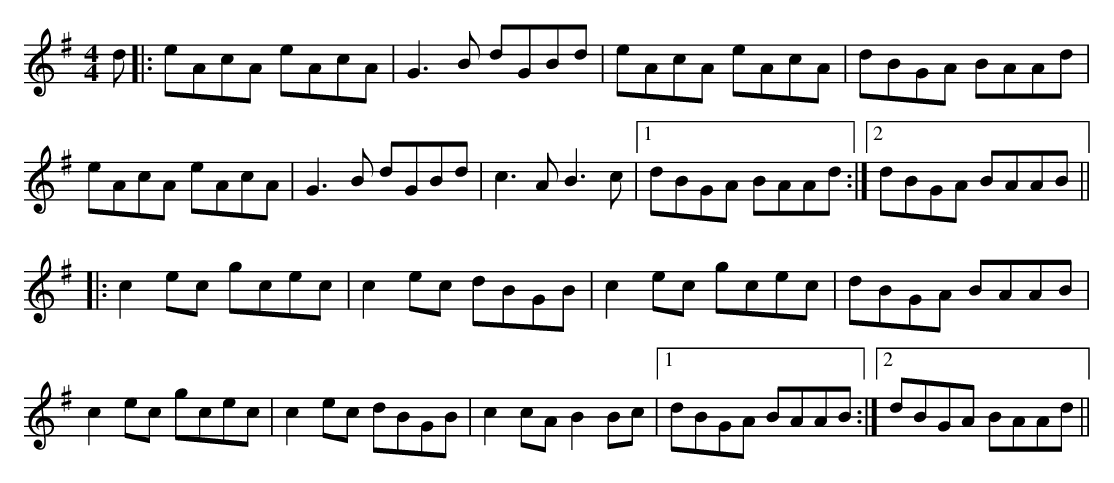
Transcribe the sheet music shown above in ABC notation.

X:1
M:4/4
K:Ador
d|:eAcA eAcA|G3 B dGBd|eAcA eAcA|dBGA BAAd|
eAcA eAcA|G3 B dGBd|c3 A B3 c|1 dBGA BAAd:|2 dBGA BAAB||
|:c2 ec gcec|c2 ec dBGB|c2 ec gcec|dBGA BAAB|
c2 ec gcec|c2 ec dBGB|c2 cA B2 Bc|1 dBGA BAAB:|2 dBGA BAAd||
